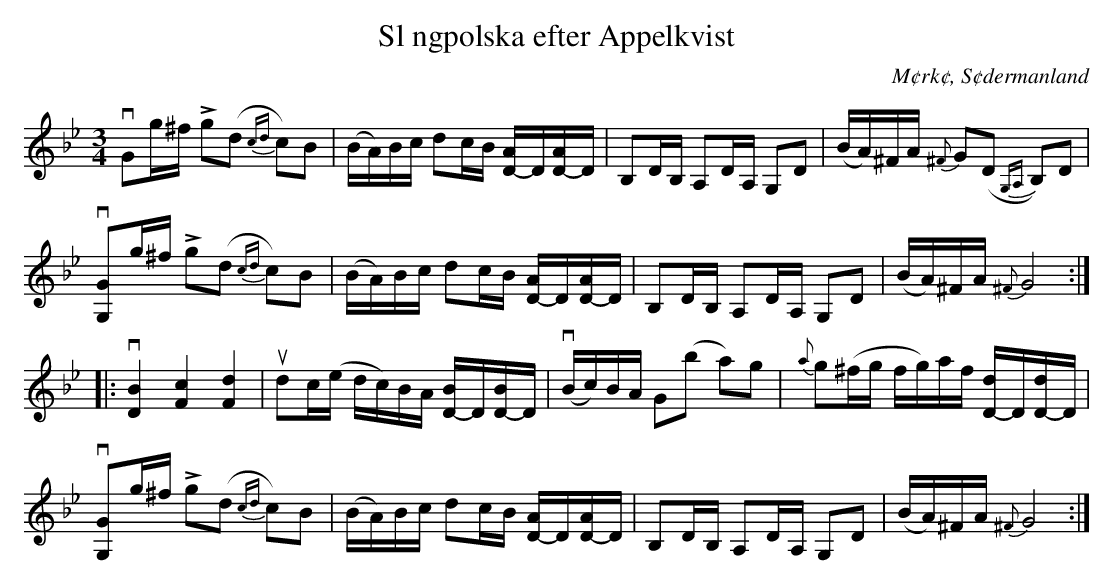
X:1
T:Sl ngpolska efter Appelkvist
O:M¢rk¢, S¢dermanland
M:3/4
L:1/8
K:Gm
vGg/^f/ Lg(d {cd}c)B | (B/A/)B/c/ dc/B/ [D-A]/D/[D-A]/D/ | B,D/B,/ A,D/A,/ G,D | (B/A/)^F/A/ {^F}G(D {G,A,}B,)D |
v[G,G]g/^f/ Lg(d {cd}c)B | (B/A/)B/c/ dc/B/ [D-A]/D/[D-A]/D/ | B,D/B,/ A,D/A,/ G,D | (B/A/)^F/A/ {^F}G4 ::
v[DB]2 [Fc]2 [Fd]2 | udc/(e/ d/c/)B/A/ [D-B]/D/[D-B]/D/ | v(B/c/)B/A/ G(b a)g | {a}g(^f/g/ f/g/)a/f/ [D-d]/D/[D-d]/D/ |
v[G,G]g/^f/ Lg(d {cd}c)B | (B/A/)B/c/ dc/B/ [D-A]/D/[D-A]/D/ | B,D/B,/ A,D/A,/ G,D | (B/A/)^F/A/ {^F}G4 :|
